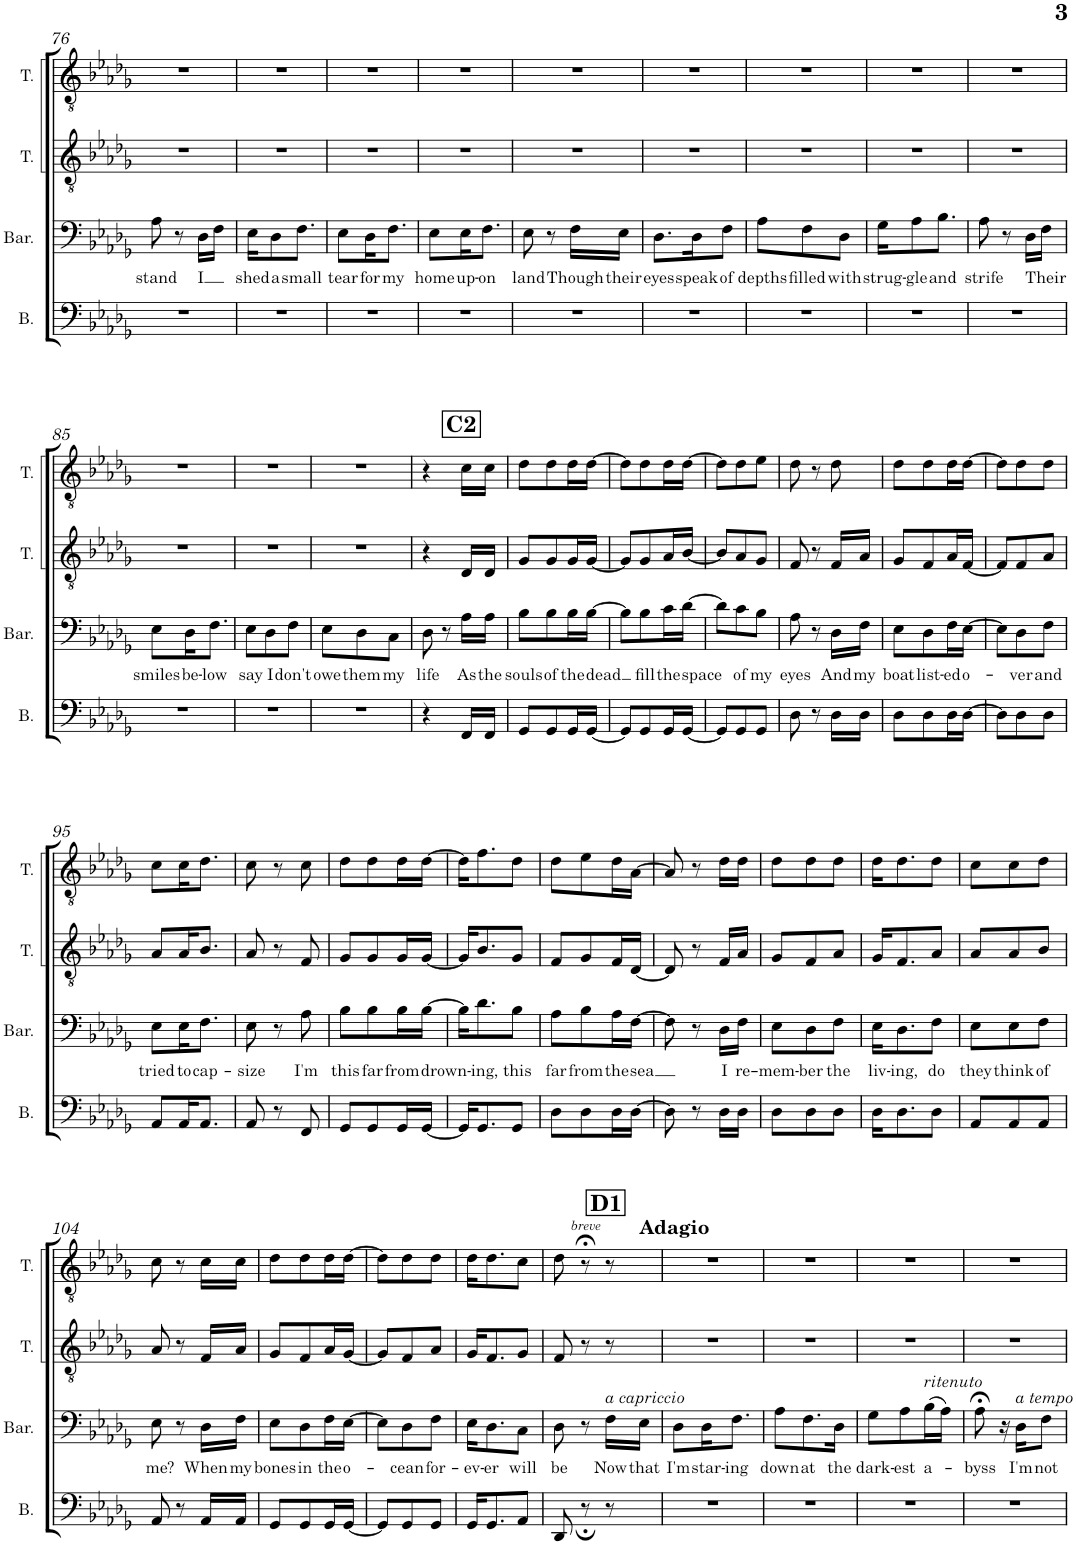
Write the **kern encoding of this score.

**kern	**kern	**text	**kern	**kern
*part4	*part3	*part3	*part2	*part1
*staff4	*staff3	*staff3	*staff2	*staff1
*I"Bass	*I"Bariton	*	*I"Tenor	*I"Tenor
*I'B.	*I'Bar.	*	*I'T.	*I'T.
!!LO:PB:g=z
*clefF4	*clefF4	*	*clefGv2	*clefGv2
*k[b-e-a-d-g-]	*k[b-e-a-d-g-]	*	*k[b-e-a-d-g-]	*k[b-e-a-d-g-]
*M3/8	*M3/8	*	*M3/8	*M3/8
=76	=76	=76	=76	=76
!	!	!LO:LY:b	!	!
4.r	8A-\	stand	4.r	4.r
.	8r	.	.	.
!	!	!LO:LY:b	!	!
.	16D-\LL	I	.	.
.	16F\JJ	.	.	.
=77	=77	=77	=77	=77
!	!	!LO:LY:b	!	!
4.r	16E-\KL	shed	4.r	4.r
!	!	!LO:LY:b	!	!
.	8D-\	a	.	.
!	!	!LO:LY:b	!	!
.	8.F\J	small	.	.
=78	=78	=78	=78	=78
!	!	!LO:LY:b	!	!
4.r	8E-\L	tear	4.r	4.r
!	!	!LO:LY:b	!	!
.	16D-\K	for	.	.
!	!	!LO:LY:b	!	!
.	8.F\J	my	.	.
=79	=79	=79	=79	=79
!	!	!LO:LY:b	!	!
4.r	8E-\L	home	4.r	4.r
!	!	!LO:LY:b	!	!
.	16E-\K	up-	.	.
!	!	!LO:LY:b	!	!
.	8.F\J	-on	.	.
=80	=80	=80	=80	=80
!	!	!LO:LY:b	!	!
4.r	8E-\	land	4.r	4.r
.	8r	.	.	.
!	!	!LO:LY:b	!	!
.	16F\LL	Though	.	.
!	!	!LO:LY:b	!	!
.	16E-\JJ	their	.	.
=81	=81	=81	=81	=81
!	!	!LO:LY:b	!	!
4.r	8.D-\L	eyes	4.r	4.r
!	!	!LO:LY:b	!	!
.	16D-\K	speak	.	.
!	!	!LO:LY:b	!	!
.	8F\J	of	.	.
=82	=82	=82	=82	=82
!	!	!LO:LY:b	!	!
4.r	8A-\L	depths	4.r	4.r
!	!	!LO:LY:b	!	!
.	8F\	filled	.	.
!	!	!LO:LY:b	!	!
.	8D-\J	with	.	.
=83	=83	=83	=83	=83
!	!	!LO:LY:b	!	!
4.r	16G-\KL	strug-	4.r	4.r
!	!	!LO:LY:b	!	!
.	8A-\	-gle	.	.
!	!	!LO:LY:b	!	!
.	8.B-\J	and	.	.
=84	=84	=84	=84	=84
!	!	!LO:LY:b	!	!
4.r	8A-\	strife	4.r	4.r
.	8r	.	.	.
!	!	!LO:LY:b	!	!
.	16D-\LL	Their	.	.
.	16F\JJ	.	.	.
!!LO:LB:g=z
=85	=85	=85	=85	=85
!	!	!LO:LY:b	!	!
4.r	8E-\L	smiles	4.r	4.r
!	!	!LO:LY:b	!	!
.	16D-\K	be-	.	.
!	!	!LO:LY:b	!	!
.	8.F\J	-low	.	.
=86	=86	=86	=86	=86
!	!	!LO:LY:b	!	!
4.r	8E-\L	say	4.r	4.r
!	!	!LO:LY:b	!	!
.	8D-\	I	.	.
!	!	!LO:LY:b	!	!
.	8F\J	don't	.	.
=87	=87	=87	=87	=87
!	!	!LO:LY:b	!	!
4.r	8E-\L	owe	4.r	4.r
!	!	!LO:LY:b	!	!
.	8D-\	them	.	.
!	!	!LO:LY:b	!	!
.	8C\J	my	.	.
!!LO:REH:place=s1:a:B:cj:fs=14:t=C2:qo=1
=88	=88	=88	=88	=88
!	!	!LO:LY:b	!	!
4r	8D-\	life	4r	4r
.	8r	.	.	.
!	!	!LO:LY:b	!	!
16FF/LL	16A-\LL	As	16D-/LL	16c\LL
!	!	!LO:LY:b	!	!
16FF/JJ	16A-\JJ	the	16D-/JJ	16c\JJ
=89	=89	=89	=89	=89
!	!	!LO:LY:b	!	!
8GG-/L	8B-\L	souls	8G-/L	8d-\L
!	!	!LO:LY:b	!	!
8GG-/	8B-\	of	8G-/	8d-\
!	!	!LO:LY:b	!	!
16GG-/L	16B-\L	the	16G-/L	16d-\L
!	!	!LO:LY:b	!	!
[16GG-/JJ	[16B-\JJ	dead	[16G-/JJ	[16d-\JJ
=90	=90	=90	=90	=90
8GG-/L]	8B-\L]	.	8G-/L]	8d-\L]
!	!	!LO:LY:b	!	!
8GG-/	8B-\	fill	8G-/	8d-\
!	!	!LO:LY:b	!	!
16GG-/L	16c\L	the	16A-/L	16d-\L
!	!	!LO:LY:b	!	!
[16GG-/JJ	[16d-\JJ	space	[16B-/JJ	[16d-\JJ
=91	=91	=91	=91	=91
8GG-/L]	8d-\L]	.	8B-/L]	8d-\L]
!	!	!LO:LY:b	!	!
8GG-/	8c\	of	8A-/	8d-\
!	!	!LO:LY:b	!	!
8GG-/J	8B-\J	my	8G-/J	8e-\J
=92	=92	=92	=92	=92
!	!	!LO:LY:b	!	!
8D-\	8A-\	eyes	8F/	8d-\
8r	8r	.	8r	8r
!	!	!LO:LY:b	!	!
16D-\LL	16D-\LL	And	16F/LL	8d-\
!	!	!LO:LY:b	!	!
16D-\JJ	16F\JJ	my	16A-/JJ	.
=93	=93	=93	=93	=93
!	!	!LO:LY:b	!	!
8D-\L	8E-\L	boat	8G-/L	8d-\L
!	!	!LO:LY:b	!	!
8D-\	8D-\	list-	8F/	8d-\
!	!	!LO:LY:b	!	!
16D-\L	16F\L	-ed	16A-/L	16d-\L
!	!	!LO:LY:b	!	!
[16D-\JJ	[16E-\JJ	o-	[16F/JJ	[16d-\JJ
=94	=94	=94	=94	=94
8D-\L]	8E-\L]	.	8F/L]	8d-\L]
!	!	!LO:LY:b	!	!
8D-\	8D-\	-ver	8F/	8d-\
!	!	!LO:LY:b	!	!
8D-\J	8F\J	and	8A-/J	8d-\J
!!LO:LB:g=z
=95	=95	=95	=95	=95
!	!	!LO:LY:b	!	!
8AA-/L	8E-\L	tried	8A-/L	8c\L
!	!	!LO:LY:b	!	!
16AA-/K	16E-\K	to	16A-/K	16c\K
!	!	!LO:LY:b	!	!
8.AA-/J	8.F\J	cap-	8.B-/J	8.d-\J
=96	=96	=96	=96	=96
!	!	!LO:LY:b	!	!
8AA-/	8E-\	-size	8A-/	8c\
8r	8r	.	8r	8r
!	!	!LO:LY:b	!	!
8FF/	8A-\	I'm	8F/	8c\
=97	=97	=97	=97	=97
!	!	!LO:LY:b	!	!
8GG-/L	8B-\L	this	8G-/L	8d-\L
!	!	!LO:LY:b	!	!
8GG-/	8B-\	far	8G-/	8d-\
!	!	!LO:LY:b	!	!
16GG-/L	16B-\L	from	16G-/L	16d-\L
!	!	!LO:LY:b	!	!
[16GG-/JJ	[16B-\JJ	drown-	[16G-/JJ	[16d-\JJ
=98	=98	=98	=98	=98
16GG-/KL]	16B-\KL]	.	16G-/KL]	16d-\KL]
!	!	!LO:LY:b	!	!
8.GG-/	8.d-\	-ing,	8.B-/	8.f\
!	!	!LO:LY:b	!	!
8GG-/J	8B-\J	this	8G-/J	8d-\J
=99	=99	=99	=99	=99
!	!	!LO:LY:b	!	!
8D-\L	8A-\L	far	8F/L	8d-\L
!	!	!LO:LY:b	!	!
8D-\	8B-\	from	8G-/	8e-\
!	!	!LO:LY:b	!	!
16D-\L	16A-\L	the	16F/L	16d-\L
!	!	!LO:LY:b	!	!
[16D-\JJ	[16F\JJ	sea	[16D-/JJ	[16A-\JJ
=100	=100	=100	=100	=100
8D-\]	8F\]	.	8D-/]	8A-/]
8r	8r	.	8r	8r
!	!	!LO:LY:b	!	!
16D-\LL	16D-\LL	I	16F/LL	16d-\LL
!	!	!LO:LY:b	!	!
16D-\JJ	16F\JJ	re-	16A-/JJ	16d-\JJ
=101	=101	=101	=101	=101
!	!	!LO:LY:b	!	!
8D-\L	8E-\L	-mem-	8G-/L	8d-\L
!	!	!LO:LY:b	!	!
8D-\	8D-\	-ber	8F/	8d-\
!	!	!LO:LY:b	!	!
8D-\J	8F\J	the	8A-/J	8d-\J
=102	=102	=102	=102	=102
!	!	!LO:LY:b	!	!
16D-\KL	16E-\KL	liv-	16G-/KL	16d-\KL
!	!	!LO:LY:b	!	!
8.D-\	8.D-\	-ing,	8.F/	8.d-\
!	!	!LO:LY:b	!	!
8D-\J	8F\J	do	8A-/J	8d-\J
=103	=103	=103	=103	=103
!	!	!LO:LY:b	!	!
8AA-/L	8E-\L	they	8A-/L	8c\L
!	!	!LO:LY:b	!	!
8AA-/	8E-\	think	8A-/	8c\
!	!	!LO:LY:b	!	!
8AA-/J	8F\J	of	8B-/J	8d-\J
!!LO:LB:g=z
=104	=104	=104	=104	=104
!	!	!LO:LY:b	!	!
8AA-/	8E-\	me?	8A-/	8c\
8r	8r	.	8r	8r
!	!	!LO:LY:b	!	!
16AA-/LL	16D-\LL	When	16F/LL	16c\LL
!	!	!LO:LY:b	!	!
16AA-/JJ	16F\JJ	my	16A-/JJ	16c\JJ
=105	=105	=105	=105	=105
!	!	!LO:LY:b	!	!
8GG-/L	8E-\L	bones	8G-/L	8d-\L
!	!	!LO:LY:b	!	!
8GG-/	8D-\	in	8F/	8d-\
!	!	!LO:LY:b	!	!
16GG-/L	16F\L	the	16A-/L	16d-\L
!	!	!LO:LY:b	!	!
[16GG-/JJ	[16E-\JJ	o-	[16G-/JJ	[16d-\JJ
=106	=106	=106	=106	=106
8GG-/L]	8E-\L]	.	8G-/L]	8d-\L]
!	!	!LO:LY:b	!	!
8GG-/	8D-\	-cean	8F/	8d-\
!	!	!LO:LY:b	!	!
8GG-/J	8F\J	for-	8A-/J	8d-\J
=107	=107	=107	=107	=107
!	!	!LO:LY:b	!	!
16GG-/KL	16E-\KL	-ev-	16G-/KL	16d-\KL
!	!	!LO:LY:b	!	!
8.GG-/	8.D-\	-er	8.F/	8.d-\
!	!	!LO:LY:b	!	!
8AA-/J	8C\J	will	8G-/J	8c\J
!!LO:REH:place=s1:a:B:cj:fs=14:t=D1:qo=1
=108	=108	=108	=108	=108
!	!	!LO:LY:b	!	!
8DD-/	8D-\	be	8F/	8d-\
!	!	!	!	!LO:TX:a:i:t=breve
8r;	8r	.	8r	8r;<
!	!	!	!	!LO:TX:a:B:t=Adagio
!	!LO:TX:a:i:t=a capriccio	!	!	!
!	!	!LO:LY:b	!	!
8r	16F\LL	Now	8r	8r
!	!	!LO:LY:b	!	!
.	16E-\JJ	that	.	.
=109	=109	=109	=109	=109
!	!	!LO:LY:b	!	!
4.r	8D-\L	I'm	4.r	4.r
!	!	!LO:LY:b	!	!
.	16D-\K	star-	.	.
!	!	!LO:LY:b	!	!
.	8.F\J	-ing	.	.
=110	=110	=110	=110	=110
!	!	!LO:LY:b	!	!
4.r	8A-\L	down	4.r	4.r
!	!	!LO:LY:b	!	!
.	8.F\	at	.	.
!	!	!LO:LY:b	!	!
.	16D-\Jk	the	.	.
=111	=111	=111	=111	=111
!	!	!LO:LY:b	!	!
4.r	8G-\L	dark-	4.r	4.r
!	!	!LO:LY:b	!	!
.	8A-\	-est	.	.
!	!LO:TX:a:i:t=ritenuto	!	!	!
!	!	!LO:LY:b	!	!
.	(16B-\L	a-	.	.
.	16A-\JJ)	.	.	.
=112	=112	=112	=112	=112
!	!	!LO:LY:b	!	!
4.r	8A-;<\	-byss	4.r	4.r
.	16r	.	.	.
!	!LO:TX:a:i:t=a tempo	!	!	!
!	!	!LO:LY:b	!	!
.	16D-\KL	I'm	.	.
!	!	!LO:LY:b	!	!
.	8F\J	not	.	.
=	=	=	=	=
*-	*-	*-	*-	*-
